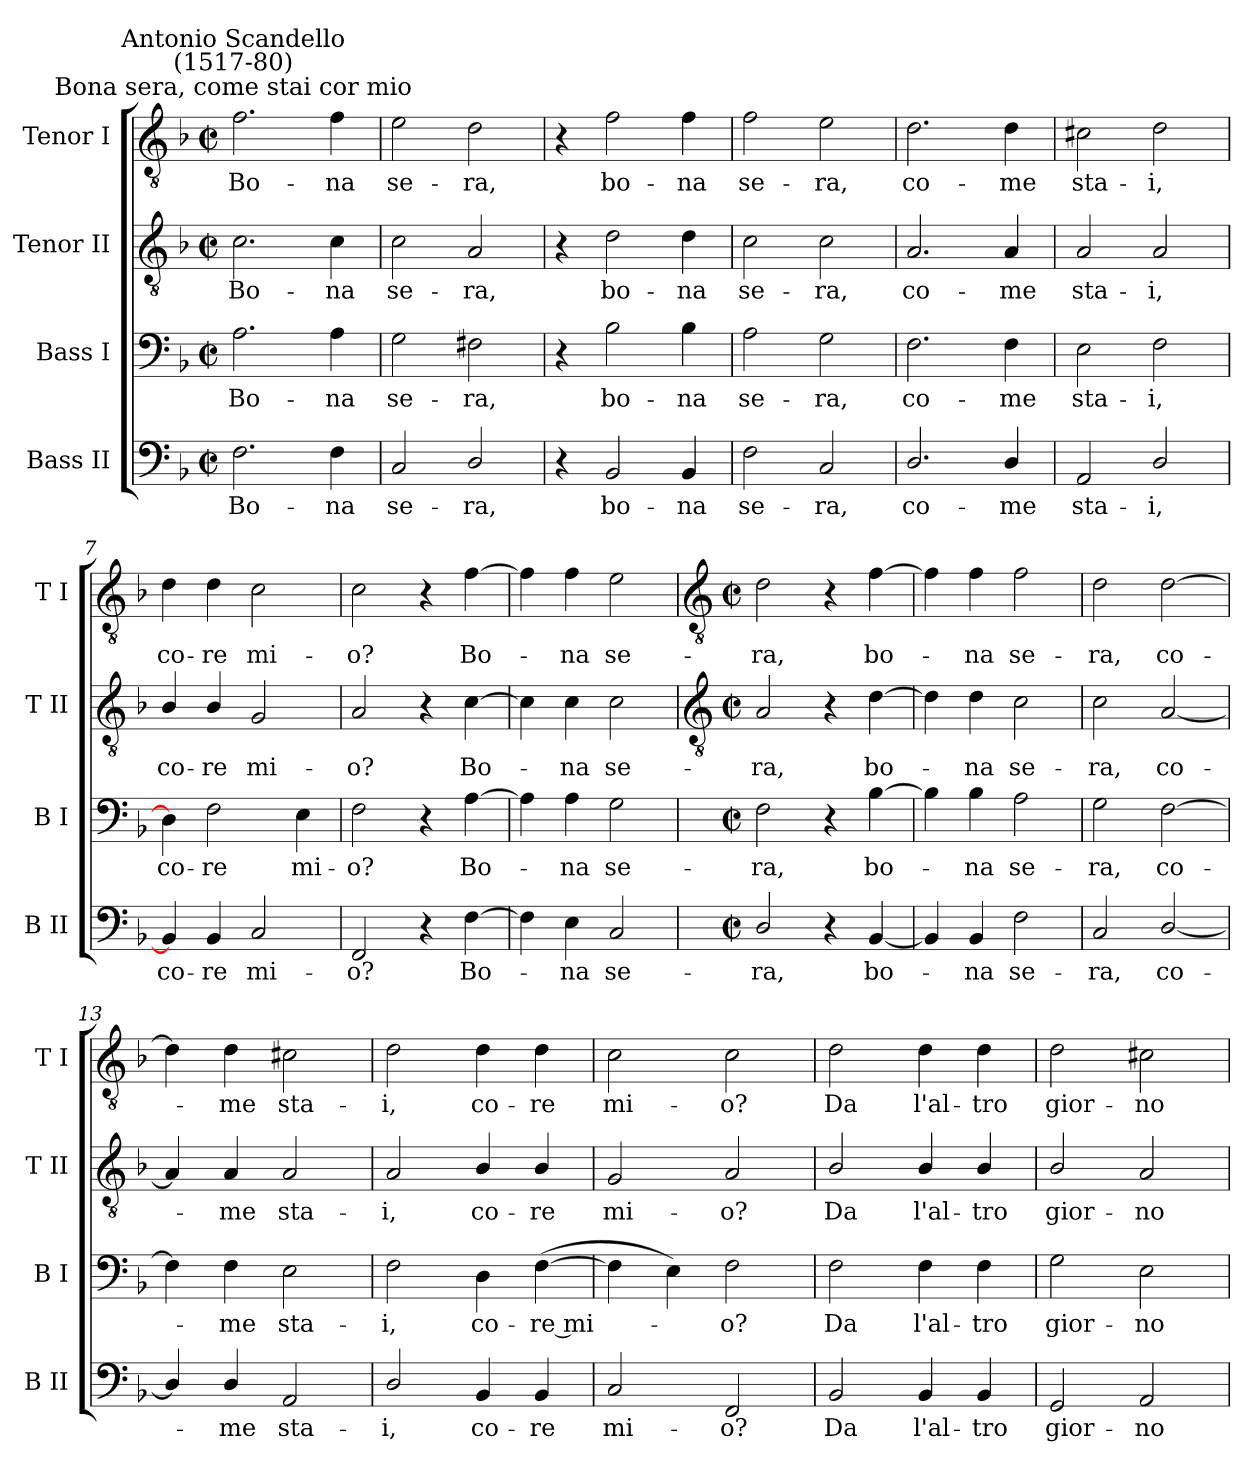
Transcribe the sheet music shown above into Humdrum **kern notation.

**kern	**text	**kern	**text	**kern	**text	**kern	**text
*part4	*part4	*part3	*part3	*part2	*part2	*part1	*part1
*staff4	*staff4	*staff3	*staff3	*staff2	*staff2	*staff1	*staff1
*I"Bass II	*	*I"Bass I	*	*I"Tenor II	*	*I"Tenor I	*
*I'B II	*	*I'B I	*	*I'T II	*	*I'T I	*
*clefF4	*	*clefF4	*	*clefGv2	*	*clefGv2	*
*k[b-]	*	*k[b-]	*	*k[b-]	*	*k[b-]	*
*F:	*	*F:	*	*F:	*	*F:	*
*M2/2	*	*M2/2	*	*M2/2	*	*M2/2	*
*met(c|)	*	*met(c|)	*	*met(c|)	*	*met(c|)	*
=1	=1	=1	=1	=1	=1	=1	=1
!	!	!	!	!	!	!LO:TX:a:cj:t=Bona sera, come stai cor mio	!
!	!	!	!	!	!	!LO:TX:a:cj:t=Antonio Scandello\n(1517-80)	!
!	!LO:LY:b	!	!LO:LY:b	!	!LO:LY:b	!	!LO:LY:b
2.F	Bo-	2.A	Bo-	2.c	Bo-	2.f	Bo-
!	!LO:LY:b	!	!LO:LY:b	!	!LO:LY:b	!	!LO:LY:b
4F	-na	4A	-na	4c	-na	4f	-na
=2	=2	=2	=2	=2	=2	=2	=2
!	!LO:LY:b	!	!LO:LY:b	!	!LO:LY:b	!	!LO:LY:b
2C	se-	2G	se-	2c	se-	2e	se-
!	!LO:LY:b	!	!LO:LY:b	!	!LO:LY:b	!	!LO:LY:b
2D/	-ra,	2F#X	-ra,	2A	-ra,	2d	-ra,
=3	=3	=3	=3	=3	=3	=3	=3
4r	.	4r	.	4r	.	4r	.
!	!LO:LY:b	!	!LO:LY:b	!	!LO:LY:b	!	!LO:LY:b
2BB-	bo-	2B-	bo-	2d	bo-	2f	bo-
!	!LO:LY:b	!	!LO:LY:b	!	!LO:LY:b	!	!LO:LY:b
4BB-	-na	4B-	-na	4d	-na	4f	-na
=4	=4	=4	=4	=4	=4	=4	=4
!	!LO:LY:b	!	!LO:LY:b	!	!LO:LY:b	!	!LO:LY:b
2F	se-	2A	se-	2c	se-	2f	se-
!	!LO:LY:b	!	!LO:LY:b	!	!LO:LY:b	!	!LO:LY:b
2C	-ra,	2G	-ra,	2c	-ra,	2e	-ra,
=5	=5	=5	=5	=5	=5	=5	=5
!	!LO:LY:b	!	!LO:LY:b	!	!LO:LY:b	!	!LO:LY:b
2.D/	co-	2.F	co-	2.A	co-	2.d	co-
!	!LO:LY:b	!	!LO:LY:b	!	!LO:LY:b	!	!LO:LY:b
4D/	-me	4F	-me	4A	-me	4d	-me
=6	=6	=6	=6	=6	=6	=6	=6
!	!LO:LY:b	!	!LO:LY:b	!	!LO:LY:b	!	!LO:LY:b
2AA	sta-	2E	sta-	2A	sta-	2c#X	sta-
!	!LO:LY:b	!	!LO:LY:b	!	!LO:LY:b	!	!LO:LY:b
2D/	-i,	2F	-i,	2A	-i,	2d	-i,
=7	=7	=7	=7	=7	=7	=7	=7
!	!LO:LY:b	!	!LO:LY:b	!	!LO:LY:b	!	!LO:LY:b
4BB-]	co-	4D]	co-	4B-/	co-	4d	co-
!	!LO:LY:b	!	!LO:LY:b	!	!LO:LY:b	!	!LO:LY:b
4BB-	-re	2F	-re	4B-/	-re	4d	-re
!	!LO:LY:b	!	!	!	!LO:LY:b	!	!LO:LY:b
2C	mi-	.	.	2G	mi-	2c	mi-
!	!	!	!LO:LY:b	!	!	!	!
.	.	4E	mi-	.	.	.	.
=8	=8	=8	=8	=8	=8	=8	=8
!	!LO:LY:b	!	!LO:LY:b	!	!LO:LY:b	!	!LO:LY:b
2FF	-o?	2F	-o?	2A	-o?	2c	-o?
4r	.	4r	.	4r	.	4r	.
!	!LO:LY:b	!	!LO:LY:b	!	!LO:LY:b	!	!LO:LY:b
[4F	Bo-	[4A	Bo-	[4c	Bo-	[4f	Bo-
=9	=9	=9	=9	=9	=9	=9	=9
4F]	.	4A]	.	4c]	.	4f]	.
!	!LO:LY:b	!	!LO:LY:b	!	!LO:LY:b	!	!LO:LY:b
4E	na	4A	na	4c	na	4f	na
!	!LO:LY:b	!	!LO:LY:b	!	!LO:LY:b	!	!LO:LY:b
2C	se-	2G	se-	2c	se-	2e	se-
!!LO:LB:g=z
=10	=10	=10	=10	=10	=10	=10	=10
*	*	*	*	*clefGv2	*	*clefGv2	*
*M2/2	*	*M2/2	*	*M2/2	*	*M2/2	*
*met(c|)	*	*met(c|)	*	*met(c|)	*	*met(c|)	*
!	!LO:LY:b	!	!LO:LY:b	!	!LO:LY:b	!	!LO:LY:b
2D/	-ra,	2F	-ra,	2A	-ra,	2d	-ra,
4r	.	4r	.	4r	.	4r	.
!	!LO:LY:b	!	!LO:LY:b	!	!LO:LY:b	!	!LO:LY:b
[4BB-	bo-	[4B-	bo-	[4d	bo-	[4f	bo-
=11	=11	=11	=11	=11	=11	=11	=11
4BB-]	.	4B-]	.	4d]	.	4f]	.
!	!LO:LY:b	!	!LO:LY:b	!	!LO:LY:b	!	!LO:LY:b
4BB-	na	4B-	na	4d	na	4f	na
!	!LO:LY:b	!	!LO:LY:b	!	!LO:LY:b	!	!LO:LY:b
2F	se-	2A	se-	2c	se-	2f	se-
=12	=12	=12	=12	=12	=12	=12	=12
!	!LO:LY:b	!	!LO:LY:b	!	!LO:LY:b	!	!LO:LY:b
2C	-ra,	2G	-ra,	2c	-ra,	2d	-ra,
!	!LO:LY:b	!	!LO:LY:b	!	!LO:LY:b	!	!LO:LY:b
[2D/	co-	[2F	co-	[2A	co-	[2d	co-
=13	=13	=13	=13	=13	=13	=13	=13
4D/]	.	4F]	.	4A]	.	4d]	.
!	!LO:LY:b	!	!LO:LY:b	!	!LO:LY:b	!	!LO:LY:b
4D/	me	4F	me	4A	me	4d	me
!	!LO:LY:b	!	!LO:LY:b	!	!LO:LY:b	!	!LO:LY:b
2AA	sta-	2E	sta-	2A	sta-	2c#X	sta-
=14	=14	=14	=14	=14	=14	=14	=14
!	!LO:LY:b	!	!LO:LY:b	!	!LO:LY:b	!	!LO:LY:b
2D/	-i,	2F	-i,	2A	-i,	2d	-i,
!	!LO:LY:b	!	!LO:LY:b	!	!LO:LY:b	!	!LO:LY:b
4BB-	co-	4D	co-	4B-/	co-	4d	co-
!	!LO:LY:b	!	!LO:LY:b	!	!LO:LY:b	!	!LO:LY:b
4BB-	-re	(>[4F	-re mi-	4B-/	-re	4d	-re
=15	=15	=15	=15	=15	=15	=15	=15
!	!LO:LY:b	!	!	!	!LO:LY:b	!	!LO:LY:b
2C	mi-	4F]	.	2G	mi-	2c	mi-
.	.	4E)	.	.	.	.	.
!	!LO:LY:b	!	!LO:LY:b	!	!LO:LY:b	!	!LO:LY:b
2FF	-o?	2F	o?	2A	-o?	2c	-o?
=16	=16	=16	=16	=16	=16	=16	=16
!	!LO:LY:b	!	!LO:LY:b	!	!LO:LY:b	!	!LO:LY:b
2BB-	Da	2F	Da	2B-/	Da	2d	Da
!	!LO:LY:b	!	!LO:LY:b	!	!LO:LY:b	!	!LO:LY:b
4BB-	l'al-	4F	l'al-	4B-/	l'al-	4d	l'al-
!	!LO:LY:b	!	!LO:LY:b	!	!LO:LY:b	!	!LO:LY:b
4BB-	-tro	4F	-tro	4B-/	-tro	4d	-tro
=17	=17	=17	=17	=17	=17	=17	=17
!	!LO:LY:b	!	!LO:LY:b	!	!LO:LY:b	!	!LO:LY:b
2GG	gior-	2G	gior-	2B-/	gior-	2d	gior-
!	!LO:LY:b	!	!LO:LY:b	!	!LO:LY:b	!	!LO:LY:b
2AA	-no	2E	-no	2A	-no	2c#X	-no
=	=	=	=	=	=	=	=
*-	*-	*-	*-	*-	*-	*-	*-
